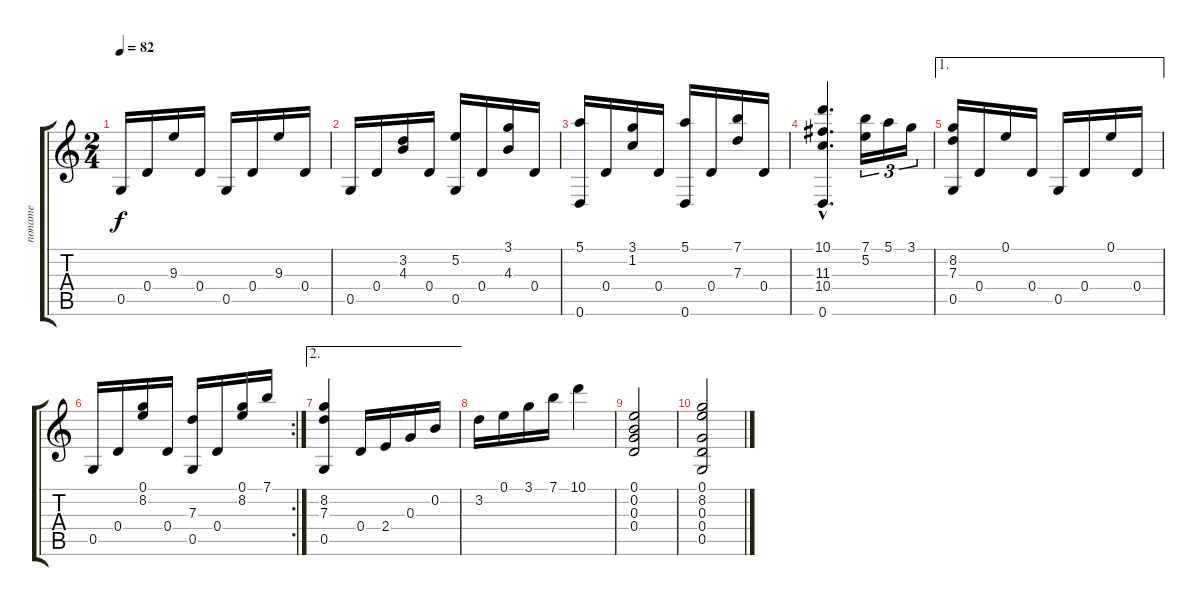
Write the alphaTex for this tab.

\track ("noname" "noname") {instrument acousticguitarnylon}
\staff {score tabs}
\tuning (E4 B3 G3 D3 G2 D2) {hide}
\ts (2 4)
\tempo 82
\clef g2
\ks c
0.5.16{dy f} 0.4.16 9.3.16 0.4.16 0.5.16 0.4.16 9.3.16 0.4.16 |
0.5.16 0.4.16 (3.2 4.3).16 0.4.16 (5.2 0.5).16 0.4.16 (3.1 4.3).16 0.4.16 |
(5.1 0.6).16 0.4.16 (3.1 1.2).16 0.4.16 (5.1 0.6).16 0.4.16 (7.1 7.3).16 0.4.16 |
(10.1{hac} 11.3{hac} 10.4{hac} 0.6{hac}).4{d} (7.1 5.2).16{tu (3 2)} 5.1.16{tu (3 2)} 3.1.16{tu (3 2)} |
\ae 1
(8.2 7.3 0.5).16 0.4.16 0.1.16 0.4.16 0.5.16 0.4.16 0.1.16 0.4.16 |
\rc 2
0.5.16 0.4.16 (0.1 8.2).16 0.4.16 (7.3 0.5).16 0.4.16 (0.1 8.2).16 7.1.16 |
\ae 2
(8.2 7.3 0.5).4 0.4.16 2.4.16 0.3.16 0.2.16 |
3.2.16 0.1.16 3.1.16 7.1.16 10.1.4 |
(0.1 0.2 0.3 0.4).2 |
(0.1 8.2 0.3 0.4 0.5).2
